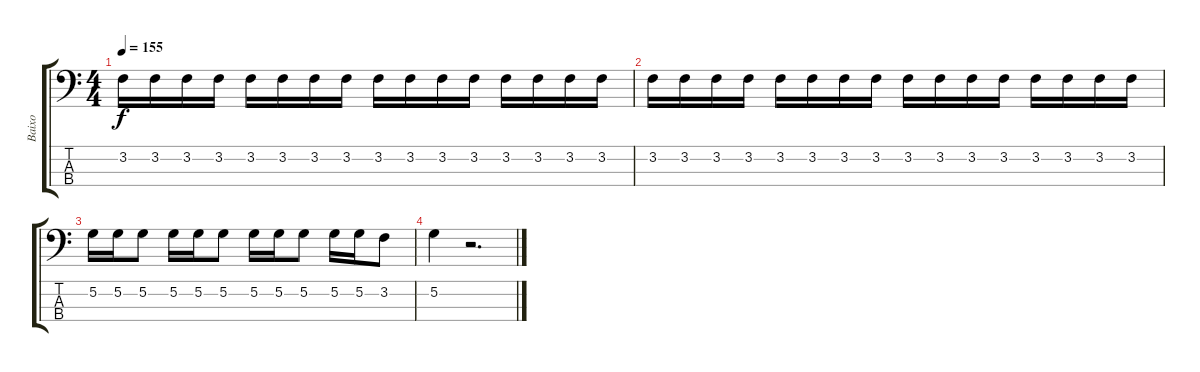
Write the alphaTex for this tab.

\track ("Baixo" "Baixo") {instrument electricbassfinger}
\staff {score tabs}
\tuning (G2 D2 A1 E1) {hide}
\ts (4 4)
\tempo 155
\clef f4
\ks c
3.2.16{dy f} 3.2.16 3.2.16 3.2.16 3.2.16 3.2.16 3.2.16 3.2.16 3.2.16 3.2.16 3.2.16 3.2.16 3.2.16 3.2.16 3.2.16 3.2.16 |
3.2.16 3.2.16 3.2.16 3.2.16 3.2.16 3.2.16 3.2.16 3.2.16 3.2.16 3.2.16 3.2.16 3.2.16 3.2.16 3.2.16 3.2.16 3.2.16 |
5.2.16 5.2.16 5.2.8 5.2.16 5.2.16 5.2.8 5.2.16 5.2.16 5.2.8 5.2.16 5.2.16 3.2.8 |
5.2.4 r.2{d}
